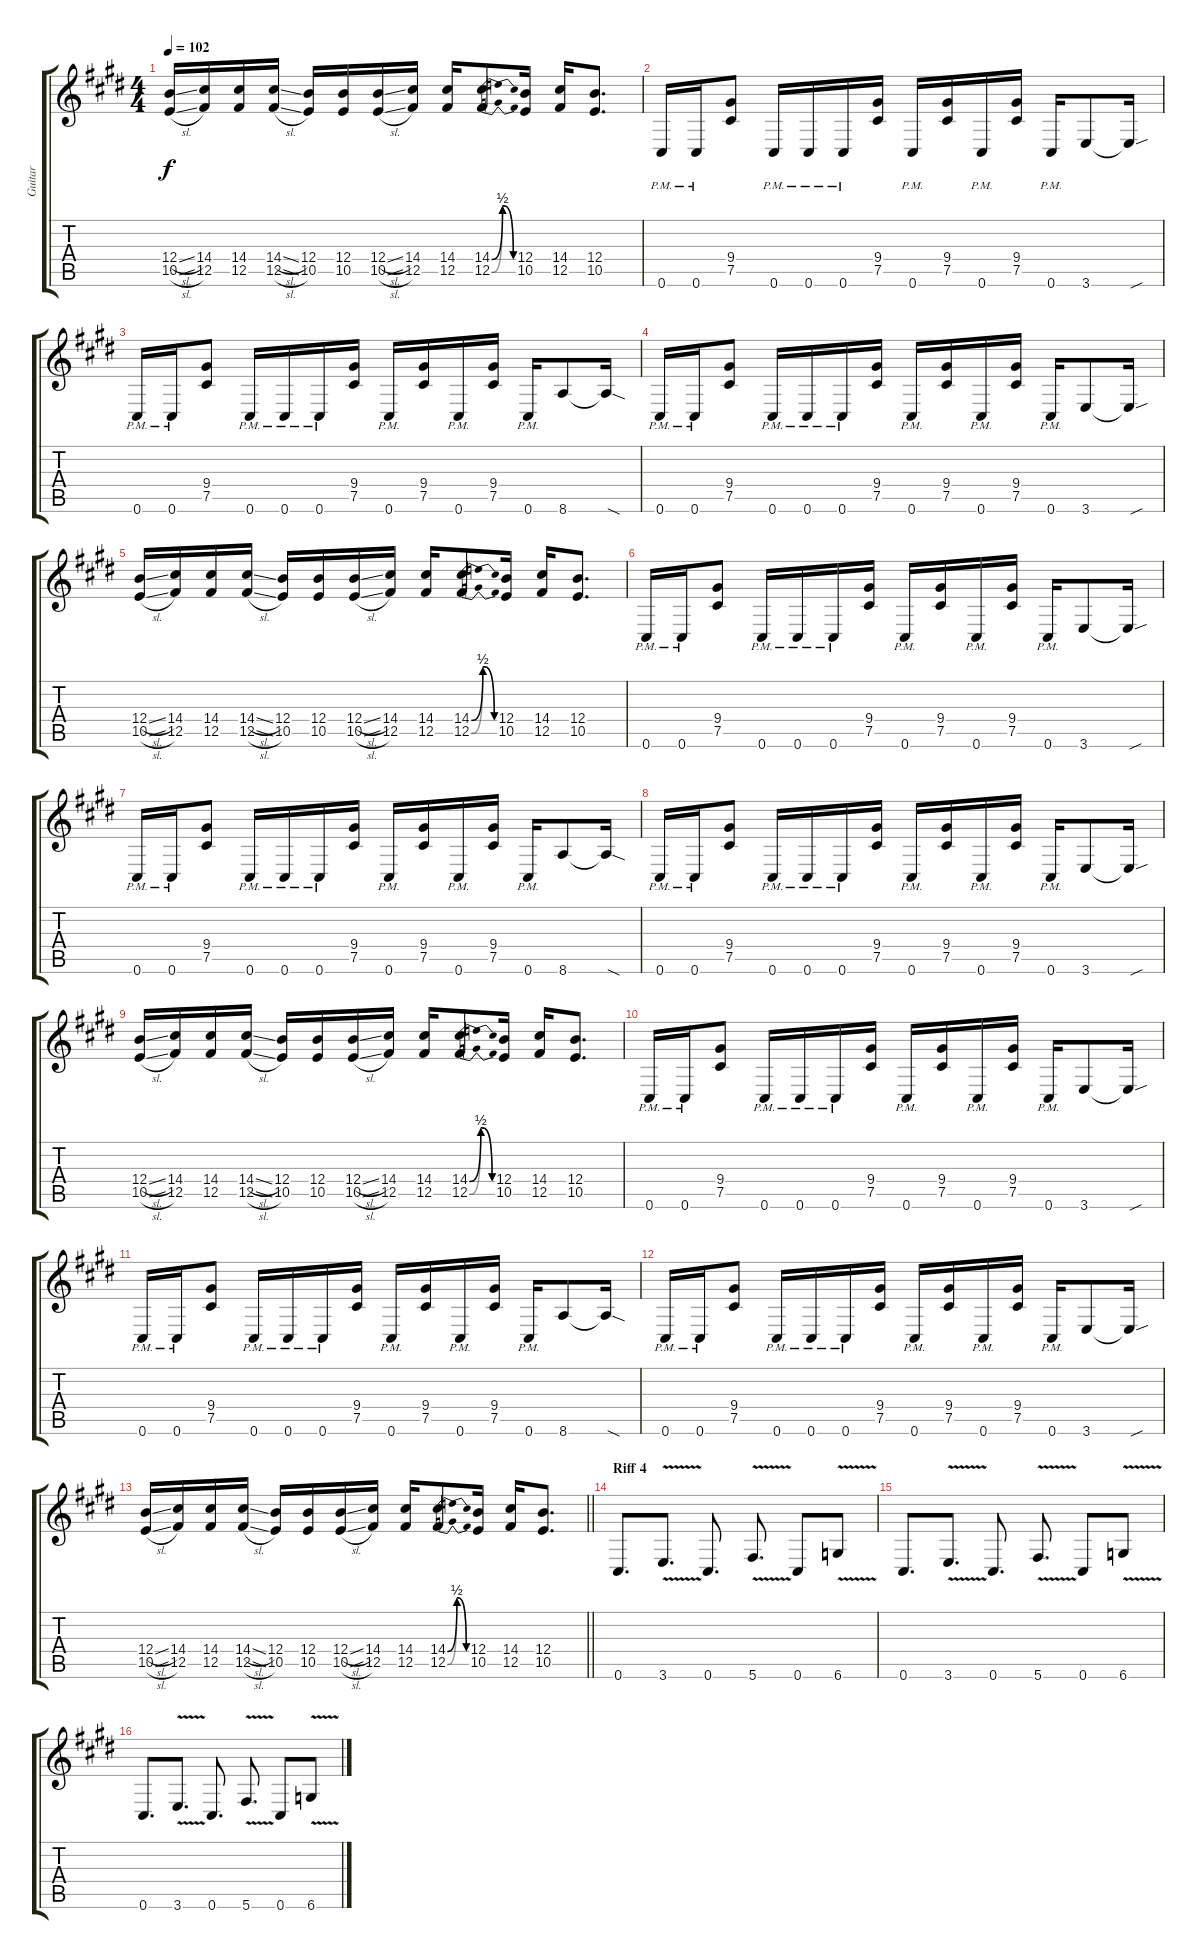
\track ("Guitar" "Guitar") {instrument distortionguitar}
\staff {score tabs}
\tuning (Db4 Ab3 E3 B2 Gb2 Db2) {hide}
\ts (4 4)
\tempo 102
\clef g2
\ks e
(12.4{sl} 10.5{sl}).16{dy f} (14.4 12.5).16 (14.4 12.5).16 (14.4{sl} 12.5{sl}).16 (12.4 10.5).16 (12.4 10.5).16 (12.4{sl} 10.5{sl}).16 (14.4 12.5).16 (14.4 12.5).16 (14.4{be (bendrelease 0 0 30 2 30 2 60 0)} 12.5{be (bendrelease 0 0 30 2 30 2 60 0)}).8 (12.4 10.5).16 (14.4 12.5).16 (12.4 10.5).8{d} |
0.6{pm}.16 0.6{pm}.16 (9.4 7.5).8 0.6{pm}.16 0.6{pm}.16 0.6{pm}.16 (9.4 7.5).16 0.6{pm}.16 (9.4 7.5).16 0.6{pm}.16 (9.4 7.5).16 0.6{pm}.16 3.6.8 3.6{sou t}.16 |
0.6{pm}.16 0.6{pm}.16 (9.4 7.5).8 0.6{pm}.16 0.6{pm}.16 0.6{pm}.16 (9.4 7.5).16 0.6{pm}.16 (9.4 7.5).16 0.6{pm}.16 (9.4 7.5).16 0.6{pm}.16 8.6.8 8.6{sod t}.16 |
0.6{pm}.16 0.6{pm}.16 (9.4 7.5).8 0.6{pm}.16 0.6{pm}.16 0.6{pm}.16 (9.4 7.5).16 0.6{pm}.16 (9.4 7.5).16 0.6{pm}.16 (9.4 7.5).16 0.6{pm}.16 3.6.8 3.6{sou t}.16 |
(12.4{sl} 10.5{sl}).16 (14.4 12.5).16 (14.4 12.5).16 (14.4{sl} 12.5{sl}).16 (12.4 10.5).16 (12.4 10.5).16 (12.4{sl} 10.5{sl}).16 (14.4 12.5).16 (14.4 12.5).16 (14.4{be (bendrelease 0 0 30 2 30 2 60 0)} 12.5{be (bendrelease 0 0 30 2 30 2 60 0)}).8 (12.4 10.5).16 (14.4 12.5).16 (12.4 10.5).8{d} |
0.6{pm}.16 0.6{pm}.16 (9.4 7.5).8 0.6{pm}.16 0.6{pm}.16 0.6{pm}.16 (9.4 7.5).16 0.6{pm}.16 (9.4 7.5).16 0.6{pm}.16 (9.4 7.5).16 0.6{pm}.16 3.6.8 3.6{sou t}.16 |
0.6{pm}.16 0.6{pm}.16 (9.4 7.5).8 0.6{pm}.16 0.6{pm}.16 0.6{pm}.16 (9.4 7.5).16 0.6{pm}.16 (9.4 7.5).16 0.6{pm}.16 (9.4 7.5).16 0.6{pm}.16 8.6.8 8.6{sod t}.16 |
0.6{pm}.16 0.6{pm}.16 (9.4 7.5).8 0.6{pm}.16 0.6{pm}.16 0.6{pm}.16 (9.4 7.5).16 0.6{pm}.16 (9.4 7.5).16 0.6{pm}.16 (9.4 7.5).16 0.6{pm}.16 3.6.8 3.6{sou t}.16 |
(12.4{sl} 10.5{sl}).16 (14.4 12.5).16 (14.4 12.5).16 (14.4{sl} 12.5{sl}).16 (12.4 10.5).16 (12.4 10.5).16 (12.4{sl} 10.5{sl}).16 (14.4 12.5).16 (14.4 12.5).16 (14.4{be (bendrelease 0 0 30 2 30 2 60 0)} 12.5{be (bendrelease 0 0 30 2 30 2 60 0)}).8 (12.4 10.5).16 (14.4 12.5).16 (12.4 10.5).8{d} |
0.6{pm}.16 0.6{pm}.16 (9.4 7.5).8 0.6{pm}.16 0.6{pm}.16 0.6{pm}.16 (9.4 7.5).16 0.6{pm}.16 (9.4 7.5).16 0.6{pm}.16 (9.4 7.5).16 0.6{pm}.16 3.6.8 3.6{sou t}.16 |
0.6{pm}.16 0.6{pm}.16 (9.4 7.5).8 0.6{pm}.16 0.6{pm}.16 0.6{pm}.16 (9.4 7.5).16 0.6{pm}.16 (9.4 7.5).16 0.6{pm}.16 (9.4 7.5).16 0.6{pm}.16 8.6.8 8.6{sod t}.16 |
0.6{pm}.16 0.6{pm}.16 (9.4 7.5).8 0.6{pm}.16 0.6{pm}.16 0.6{pm}.16 (9.4 7.5).16 0.6{pm}.16 (9.4 7.5).16 0.6{pm}.16 (9.4 7.5).16 0.6{pm}.16 3.6.8 3.6{sou t}.16 |
\barLineRight lightlight
(12.4{sl} 10.5{sl}).16 (14.4 12.5).16 (14.4 12.5).16 (14.4{sl} 12.5{sl}).16 (12.4 10.5).16 (12.4 10.5).16 (12.4{sl} 10.5{sl}).16 (14.4 12.5).16 (14.4 12.5).16 (14.4{be (bendrelease 0 0 30 2 30 2 60 0)} 12.5{be (bendrelease 0 0 30 2 30 2 60 0)}).8 (12.4 10.5).16 (14.4 12.5).16 (12.4 10.5).8{d} |
\section ("" "Riff 4")
0.6.8{d} 3.6{v}.8{d} 0.6.8{d} 5.6{v}.8{d} 0.6.8 6.6{v}.8 |
0.6.8{d} 3.6{v}.8{d} 0.6.8{d} 5.6{v}.8{d} 0.6.8 6.6{v}.8 |
0.6.8{d} 3.6{v}.8{d} 0.6.8{d} 5.6{v}.8{d} 0.6.8 6.6{v}.8
